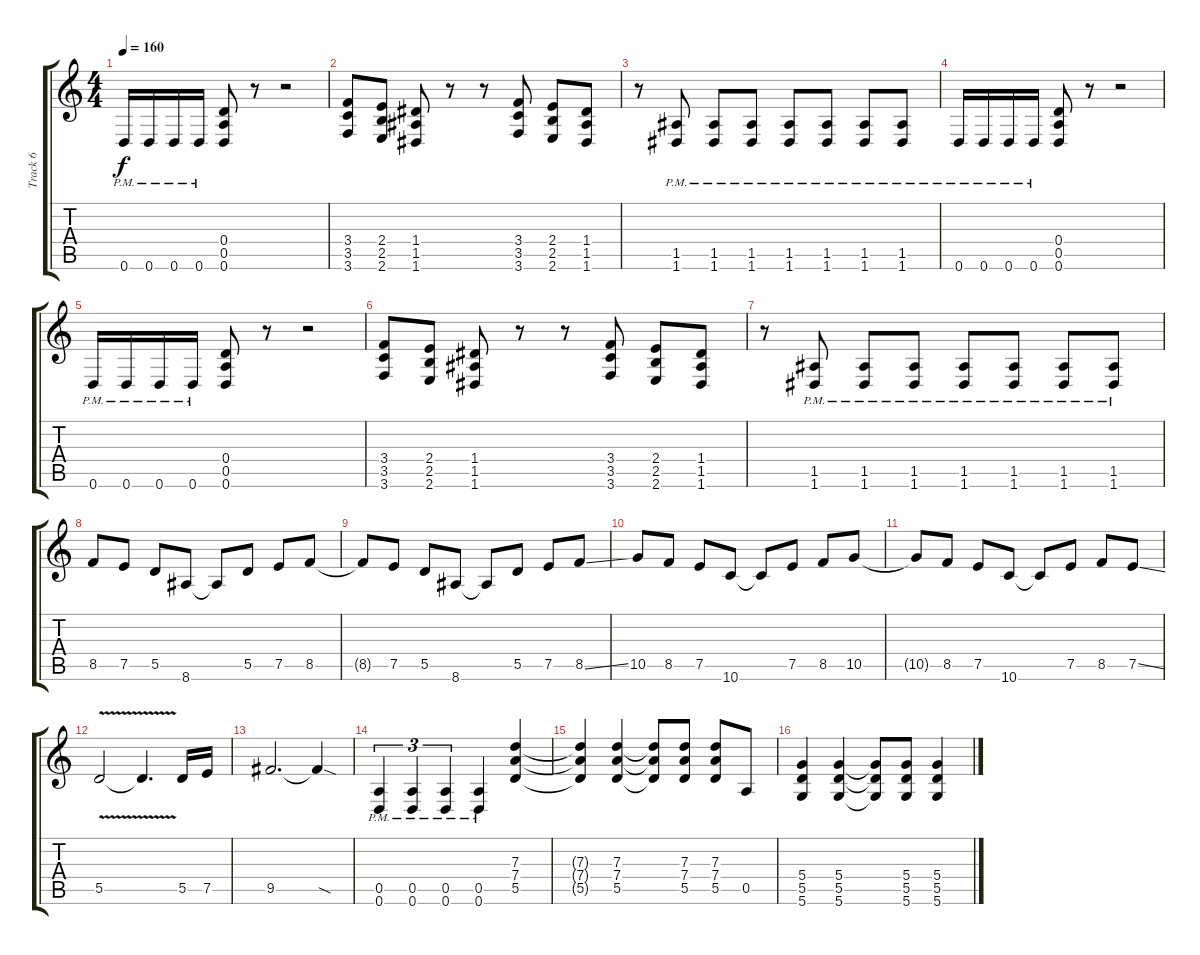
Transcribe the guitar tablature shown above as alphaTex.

\track ("Track 6" "Track 6") {instrument distortionguitar}
\staff {score tabs}
\tuning (E4 B3 G3 D3 A2 D2) {hide}
\ts (4 4)
\tempo 160
\clef g2
\ks c
0.6{pm}.16{dy f} 0.6{pm}.16 0.6{pm}.16 0.6{pm}.16 (0.4 0.5 0.6).8 r.8 r.2 |
(3.4 3.5 3.6).8 (2.4 2.5 2.6).8 (1.4 1.5 1.6).8 r.8 r.8 (3.4 3.5 3.6).8 (2.4 2.5 2.6).8 (1.4 1.5 1.6).8 |
r.8 (1.5{pm} 1.6{pm}).8 (1.5{pm} 1.6{pm}).8 (1.5{pm} 1.6{pm}).8 (1.5{pm} 1.6{pm}).8 (1.5{pm} 1.6{pm}).8 (1.5{pm} 1.6{pm}).8 (1.5{pm} 1.6{pm}).8 |
0.6{pm}.16 0.6{pm}.16 0.6{pm}.16 0.6{pm}.16 (0.4 0.5 0.6).8 r.8 r.2 |
0.6{pm}.16 0.6{pm}.16 0.6{pm}.16 0.6{pm}.16 (0.4 0.5 0.6).8 r.8 r.2 |
(3.4 3.5 3.6).8 (2.4 2.5 2.6).8 (1.4 1.5 1.6).8 r.8 r.8 (3.4 3.5 3.6).8 (2.4 2.5 2.6).8 (1.4 1.5 1.6).8 |
r.8 (1.5{pm} 1.6{pm}).8 (1.5{pm} 1.6{pm}).8 (1.5{pm} 1.6{pm}).8 (1.5{pm} 1.6{pm}).8 (1.5{pm} 1.6{pm}).8 (1.5{pm} 1.6{pm}).8 (1.5{pm} 1.6{pm}).8 |
8.5.8 7.5.8 5.5.8 8.6.8 8.6{t}.8 5.5.8 7.5.8 8.5.8 |
8.5{t}.8 7.5.8 5.5.8 8.6.8 8.6{t}.8 5.5.8 7.5.8 8.5{ss}.8 |
10.5.8 8.5.8 7.5.8 10.6.8 10.6{t}.8 7.5.8 8.5.8 10.5.8 |
10.5{t}.8 8.5.8 7.5.8 10.6.8 10.6{t}.8 7.5.8 8.5.8 7.5{ss}.8 |
5.5{v}.2 5.5{t}.4{d} 5.5.16 7.5.16 |
9.5.2{d} 9.5{sod t}.4 |
(0.5{pm} 0.6{pm}).4{tu (3 2)} (0.5{pm} 0.6{pm}).4{tu (3 2)} (0.5{pm} 0.6{pm}).4{tu (3 2)} (0.5{pm} 0.6{pm}).4 (7.3 7.4 5.5).4 |
(7.3{t} 7.4{t} 5.5{t}).4 (7.3 7.4 5.5).4 (7.3{t} 7.4{t} 5.5{t}).8 (7.3 7.4 5.5).8 (7.3 7.4 5.5).8 0.5.8 |
(5.4 5.5 5.6).4 (5.4 5.5 5.6).4 (5.4{t} 5.5{t} 5.6{t}).8 (5.4 5.5 5.6).8 (5.4 5.5 5.6).4
